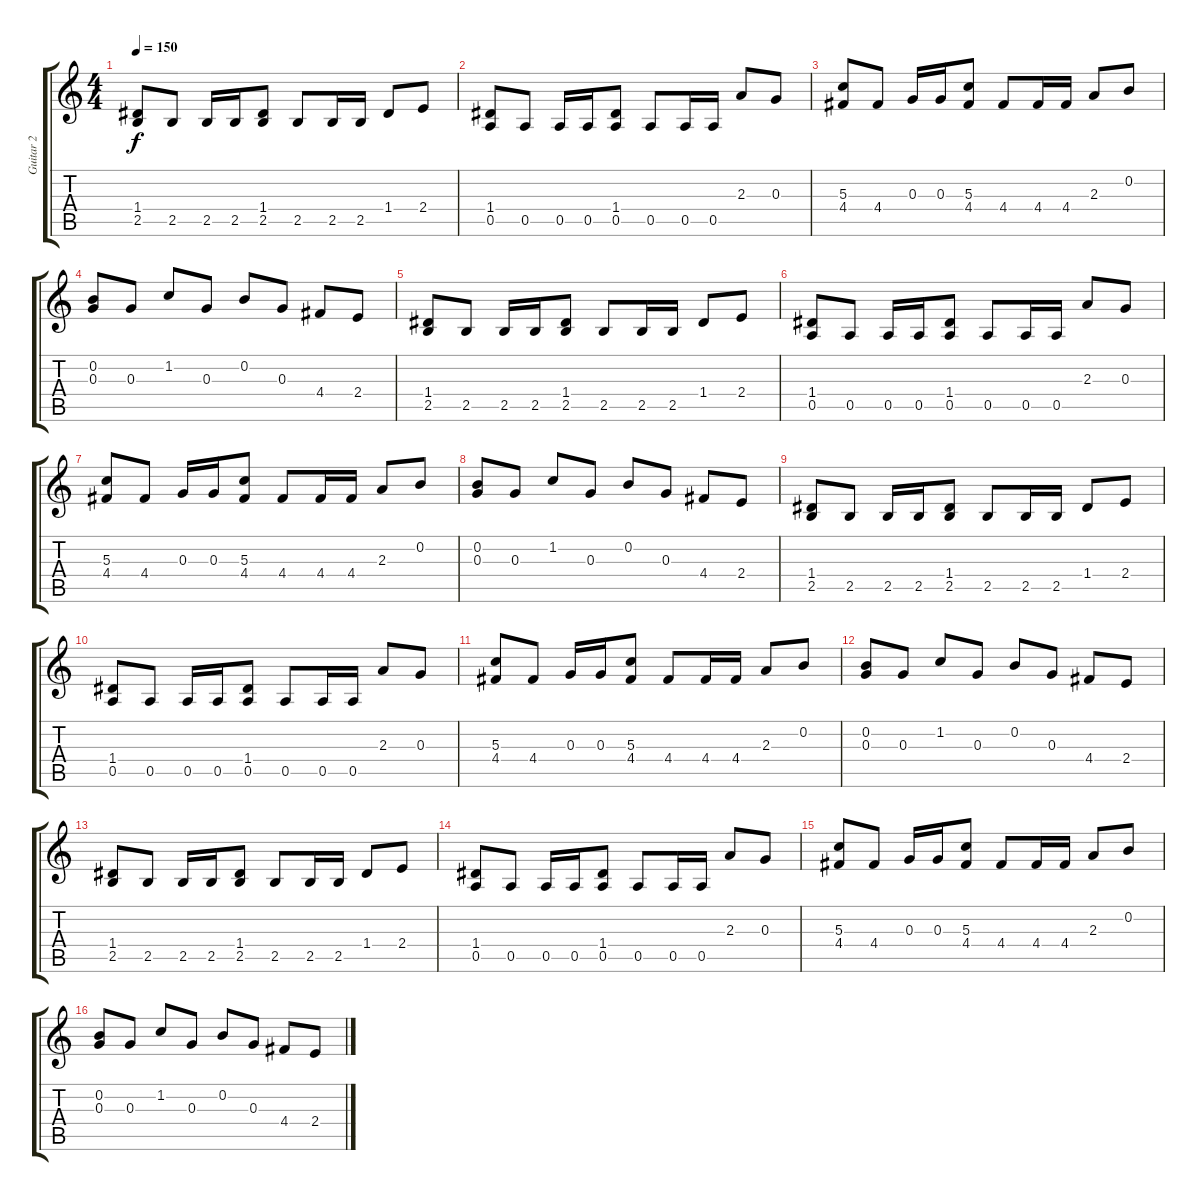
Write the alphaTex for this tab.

\track ("Guitar 2" "Guitar 2") {instrument distortionguitar}
\staff {score tabs}
\tuning (E4 B3 G3 D3 A2 E2) {hide}
\ts (4 4)
\tempo 150
\clef g2
\ks c
(1.4 2.5).8{dy f} 2.5.8 2.5.16 2.5.16 (1.4 2.5).8 2.5.8 2.5.16 2.5.16 1.4.8 2.4.8 |
(1.4 0.5).8 0.5.8 0.5.16 0.5.16 (1.4 0.5).8 0.5.8 0.5.16 0.5.16 2.3.8 0.3.8 |
(5.3 4.4).8 4.4.8 0.3.16 0.3.16 (5.3 4.4).8 4.4.8 4.4.16 4.4.16 2.3.8 0.2.8 |
(0.2 0.3).8 0.3.8 1.2.8 0.3.8 0.2.8 0.3.8 4.4.8 2.4.8 |
(1.4 2.5).8 2.5.8 2.5.16 2.5.16 (1.4 2.5).8 2.5.8 2.5.16 2.5.16 1.4.8 2.4.8 |
(1.4 0.5).8 0.5.8 0.5.16 0.5.16 (1.4 0.5).8 0.5.8 0.5.16 0.5.16 2.3.8 0.3.8 |
(5.3 4.4).8 4.4.8 0.3.16 0.3.16 (5.3 4.4).8 4.4.8 4.4.16 4.4.16 2.3.8 0.2.8 |
(0.2 0.3).8 0.3.8 1.2.8 0.3.8 0.2.8 0.3.8 4.4.8 2.4.8 |
(1.4 2.5).8 2.5.8 2.5.16 2.5.16 (1.4 2.5).8 2.5.8 2.5.16 2.5.16 1.4.8 2.4.8 |
(1.4 0.5).8 0.5.8 0.5.16 0.5.16 (1.4 0.5).8 0.5.8 0.5.16 0.5.16 2.3.8 0.3.8 |
(5.3 4.4).8 4.4.8 0.3.16 0.3.16 (5.3 4.4).8 4.4.8 4.4.16 4.4.16 2.3.8 0.2.8 |
(0.2 0.3).8 0.3.8 1.2.8 0.3.8 0.2.8 0.3.8 4.4.8 2.4.8 |
(1.4 2.5).8 2.5.8 2.5.16 2.5.16 (1.4 2.5).8 2.5.8 2.5.16 2.5.16 1.4.8 2.4.8 |
(1.4 0.5).8 0.5.8 0.5.16 0.5.16 (1.4 0.5).8 0.5.8 0.5.16 0.5.16 2.3.8 0.3.8 |
(5.3 4.4).8 4.4.8 0.3.16 0.3.16 (5.3 4.4).8 4.4.8 4.4.16 4.4.16 2.3.8 0.2.8 |
(0.2 0.3).8 0.3.8 1.2.8 0.3.8 0.2.8 0.3.8 4.4.8 2.4.8
